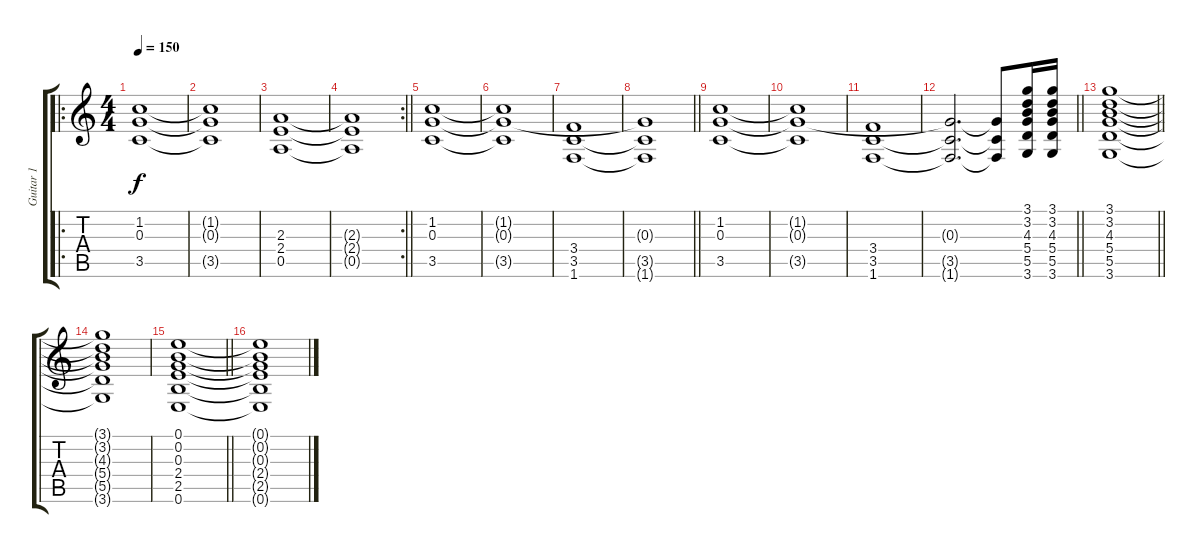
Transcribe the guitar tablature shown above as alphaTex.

\track ("Guitar 1" "Guitar 1") {instrument distortionguitar}
\staff {score tabs}
\tuning (E4 B3 G3 D3 A2 E2) {hide}
\ro
\ts (4 4)
\tempo 150
\clef g2
\ks c
(1.2 0.3 3.5).1{dy f} |
(1.2{t} 0.3{t} 3.5{t}).1 |
(2.3 2.4 0.5).1 |
\rc 2
\barLineRight lightlight
(2.3{t} 2.4{t} 0.5{t}).1 |
(1.2 0.3 3.5).1 |
(1.2{t} 0.3{t} 3.5{t}).1 |
(3.4 3.5 1.6).1 |
\barLineRight lightlight
(0.3{t} 3.5{t} 1.6{t}).1 |
(1.2 0.3 3.5).1 |
(1.2{t} 0.3{t} 3.5{t}).1 |
(3.4 3.5 1.6).1 |
\barLineRight lightlight
(0.3{t} 3.5{t} 1.6{t}).2{d} (0.3{t} 3.5{t} 1.6{t}).8 (3.1 3.2 4.3 5.4 5.5 3.6).16 (3.1 3.2 4.3 5.4 5.5 3.6).16 |
\barLineRight lightlight
(3.1 3.2 4.3 5.4 5.5 3.6).1 |
(3.1{t} 3.2{t} 4.3{t} 5.4{t} 5.5{t} 3.6{t}).1 |
\barLineRight lightlight
(0.1 0.2 0.3 2.4 2.5 0.6).1 |
(0.1{t} 0.2{t} 0.3{t} 2.4{t} 2.5{t} 0.6{t}).1
